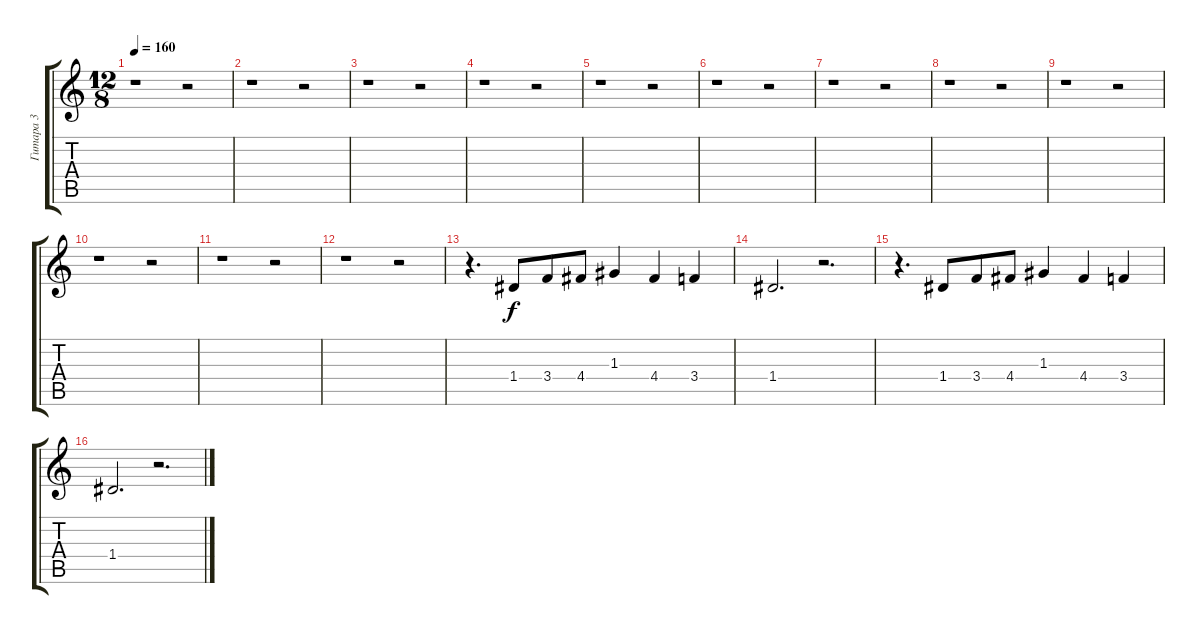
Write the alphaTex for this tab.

\track ("Гитара 3" "Гитара 3") {instrument distortionguitar}
\staff {score tabs}
\tuning (E4 B3 G3 D3 A2 E2) {hide}
\ts (12 8)
\tempo 160
\clef g2
\ks c
r.1{dy f} r.2 |
r.1 r.2 |
r.1 r.2 |
r.1 r.2 |
r.1 r.2 |
r.1 r.2 |
r.1 r.2 |
r.1 r.2 |
r.1 r.2 |
r.1 r.2 |
r.1 r.2 |
r.1 r.2 |
r.4{d} 1.4.8 3.4.8 4.4.8 1.3.4 4.4.4 3.4.4 |
1.4.2{d} r.2{d} |
r.4{d} 1.4.8 3.4.8 4.4.8 1.3.4 4.4.4 3.4.4 |
1.4.2{d} r.2{d}
